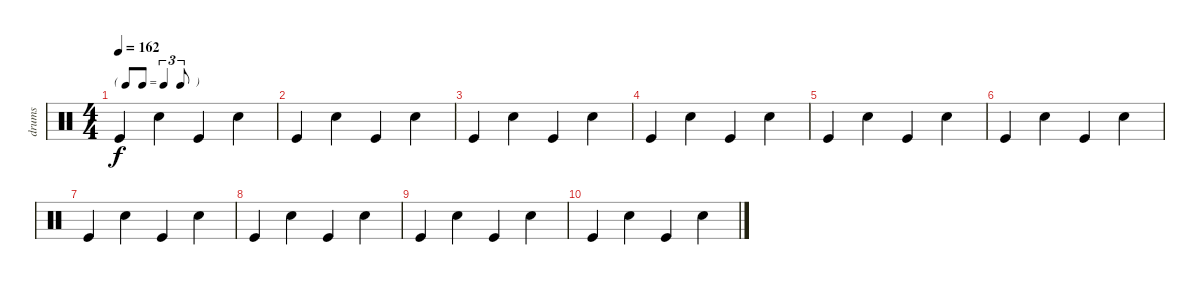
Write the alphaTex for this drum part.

\track ("drums" "drums") {instrument percussion}
\staff {score}
\articulation defaults
\ts (4 4)
\tf triplet8th
\tempo 162
\clef neutral
\ks c "Kick (hit)".4{dy f} "Snare (hit) 2".4 "Kick (hit)".4 "Snare (hit) 2".4
|
"Kick (hit)".4 "Snare (hit) 2".4 "Kick (hit)".4 "Snare (hit) 2".4 |
"Kick (hit)".4 "Snare (hit) 2".4 "Kick (hit)".4 "Snare (hit) 2".4 |
"Kick (hit)".4 "Snare (hit) 2".4 "Kick (hit)".4 "Snare (hit) 2".4 |
"Kick (hit)".4 "Snare (hit) 2".4 "Kick (hit)".4 "Snare (hit) 2".4 |
"Kick (hit)".4 "Snare (hit) 2".4 "Kick (hit)".4 "Snare (hit) 2".4 |
"Kick (hit)".4 "Snare (hit) 2".4 "Kick (hit)".4 "Snare (hit) 2".4 |
"Kick (hit)".4 "Snare (hit) 2".4 "Kick (hit)".4 "Snare (hit) 2".4 |
"Kick (hit)".4 "Snare (hit) 2".4 "Kick (hit)".4 "Snare (hit) 2".4 |
"Kick (hit)".4 "Snare (hit) 2".4 "Kick (hit)".4 "Snare (hit) 2".4
